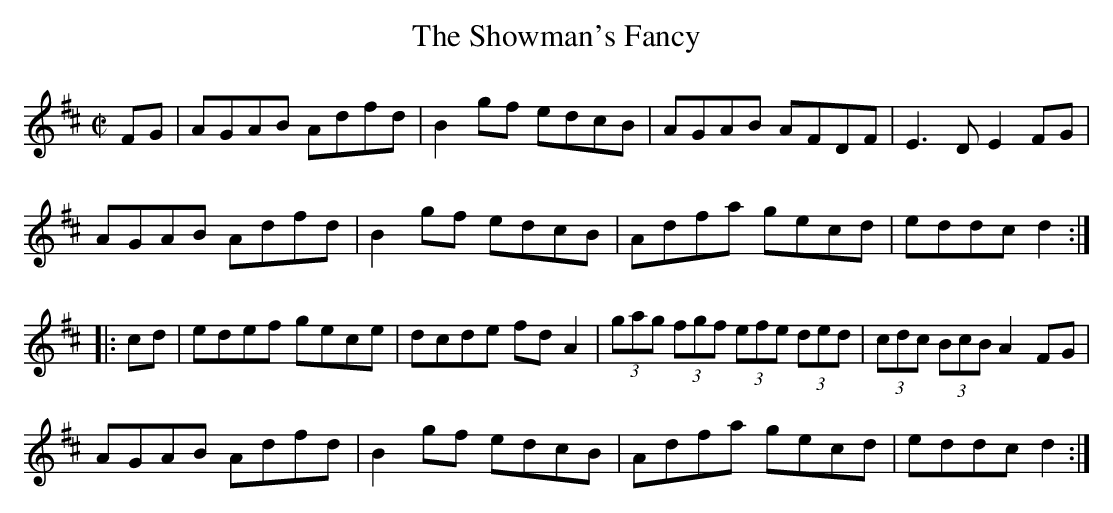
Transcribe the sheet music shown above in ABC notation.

X:1
T:Showman's Fancy, The
M:C|
K:D
FG|AGAB Adfd|B2gf edcB|AGAB AFDF|E3D E2FG|
AGAB Adfd|B2gf edcB|Adfa gecd|eddc d2:|
|:cd|edef gece|dcde fdA2|(3gag (3fgf (3efe (3ded|(3cdc (3BcB A2 FG|
AGAB Adfd|B2gf edcB|Adfa gecd|eddc d2:|
